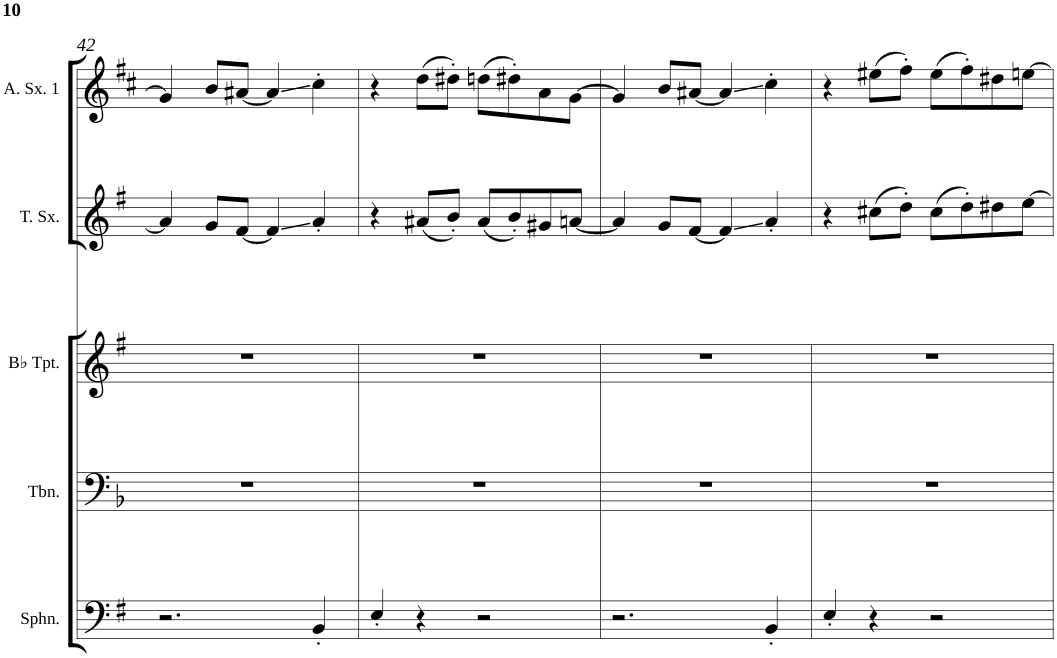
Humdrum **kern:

**kern	**kern	**kern	**kern	**kern
*part5	*part4	*part3	*part2	*part1
*staff5	*staff4	*staff3	*staff2	*staff1
*I"Sousaphone	*I"Trombone	*I"Trumpet in Bb	*I"Tenor Sax	*I"Alto Sax 1
*I'Sphn.	*I'Tbn.	*	*I'T. Sx.	*I'A. Sx. 1
!!LO:PB:g=z
*clefF4	*clefF4	*clefG2	*clefG2	*clefG2
*Trd8c14	*	*Trd1c2	*Trd8c14	*Trd5c9
*k[f#]	*k[b-]	*k[f#]	*k[f#]	*k[f#c#]
*e:	*d:	*e:	*e:	*b:
*M4/4	*M4/4	*M4/4	*M4/4	*M4/4
*met(c)	*met(c)	*met(c)	*met(c)	*met(c)
=42	=42	=42	=42	=42
2.r	1r	1r	4a/]	4g/]
.	.	.	8g/L	8b/L
.	.	.	[8f#/J	[8a#X/J
.	.	.	4f#/]	4a#/]
4BB'</	.	.	4a'</	4cc#'>\
=43	=43	=43	=43	=43
4E'</	1r	1r	4r	4r
4r	.	.	(<8a#X/L	(>8dd\L
.	.	.	8b'</J)	8dd#X'>\J)
2r	.	.	(<8a#/L	(>8ddn\L
.	.	.	8b'</)	8dd#X'>\)
.	.	.	8g#X/	8a\
.	.	.	[8an/J	[8g\J
=44	=44	=44	=44	=44
2.r	1r	1r	4a/]	4g/]
.	.	.	8g/L	8b/L
.	.	.	[8f#/J	[8a#X/J
.	.	.	4f#/]	4a#/]
4BB'</	.	.	4a'</	4cc#'>\
=45	=45	=45	=45	=45
4E'</	1r	1r	4r	4r
4r	.	.	(>8cc#X\L	(>8ee#X\L
.	.	.	8dd'>\J)	8ff#'>\J)
2r	.	.	(>8cc#\L	(>8ee#\L
.	.	.	8dd'>\)	8ff#'>\)
.	.	.	8dd#X\	8dd#X\
.	.	.	[8ee\J	[8een\J
=	=	=	=	=
*-	*-	*-	*-	*-
